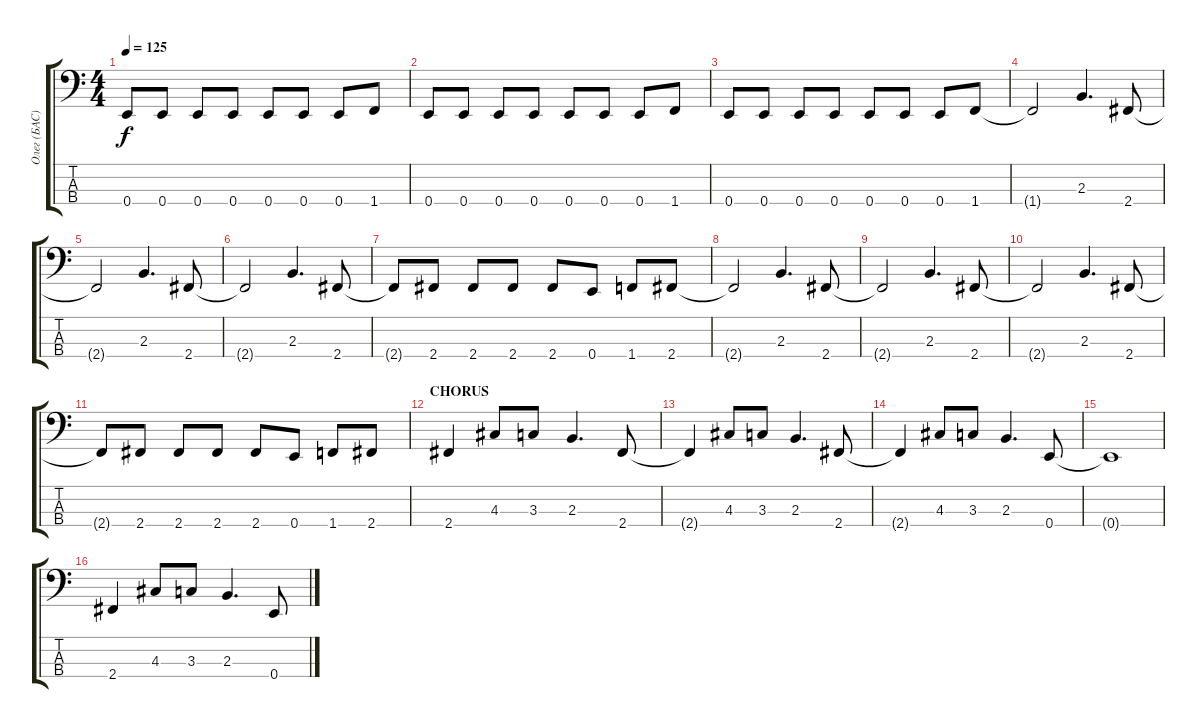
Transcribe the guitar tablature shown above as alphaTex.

\track ("Олег (БАС)" "Олег (БАС)") {instrument electricbasspick}
\staff {score tabs}
\tuning (G2 D2 A1 E1) {hide}
\ts (4 4)
\tempo 125
\clef f4
\ks c
0.4.8{dy f} 0.4.8 0.4.8 0.4.8 0.4.8 0.4.8 0.4.8 1.4.8 |
0.4.8 0.4.8 0.4.8 0.4.8 0.4.8 0.4.8 0.4.8 1.4.8 |
0.4.8 0.4.8 0.4.8 0.4.8 0.4.8 0.4.8 0.4.8 1.4.8 |
1.4{t}.2 2.3.4{d} 2.4.8 |
2.4{t}.2 2.3.4{d} 2.4.8 |
2.4{t}.2 2.3.4{d} 2.4.8 |
2.4{t}.8 2.4.8 2.4.8 2.4.8 2.4.8 0.4.8 1.4.8 2.4.8 |
2.4{t}.2 2.3.4{d} 2.4.8 |
2.4{t}.2 2.3.4{d} 2.4.8 |
2.4{t}.2 2.3.4{d} 2.4.8 |
2.4{t}.8 2.4.8 2.4.8 2.4.8 2.4.8 0.4.8 1.4.8 2.4.8 |
\section ("" "CHORUS")
2.4.4 4.3.8 3.3.8 2.3.4{d} 2.4.8 |
2.4{t}.4 4.3.8 3.3.8 2.3.4{d} 2.4.8 |
2.4{t}.4 4.3.8 3.3.8 2.3.4{d} 0.4.8 |
0.4{t}.1 |
2.4.4 4.3.8 3.3.8 2.3.4{d} 0.4.8
